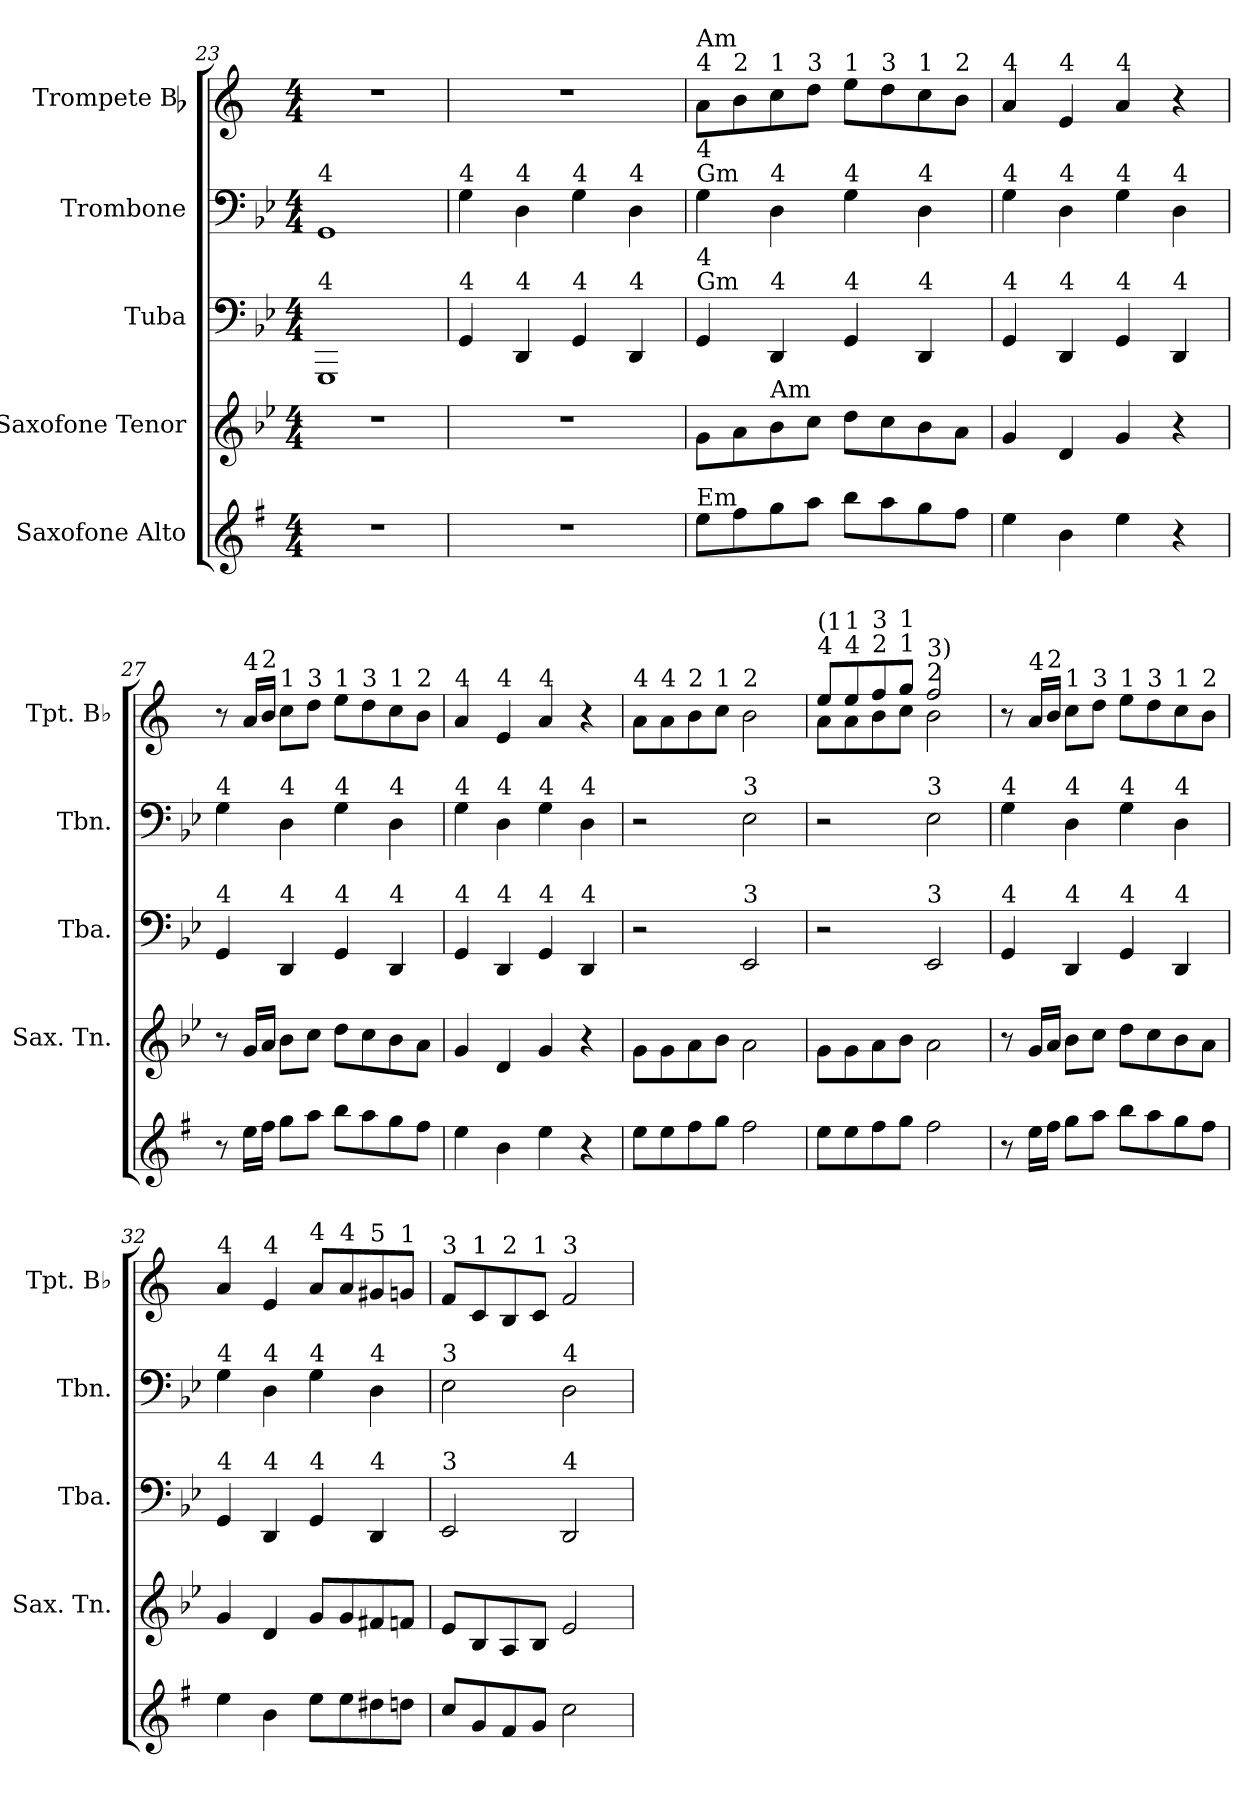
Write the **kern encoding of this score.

**kern	**kern	**kern	**kern	**kern
*part5	*part4	*part3	*part2	*part1
*staff5	*staff4	*staff3	*staff2	*staff1
*I"Saxofone Alto	*I"Saxofone Tenor	*I"Tuba	*I"Trombone	*I"Trompete Bb
*	*I'Sax. Tn.	*I'Tba.	*I'Tbn.	*I'Tpt. Bb
*clefG2	*clefG2	*clefF4	*clefF4	*clefG2
*ITrd5c9	*ITrd8c14	*	*	*ITrd1c2
*k[b-e-]	*k[b-e-]	*k[b-e-]	*k[b-e-]	*k[b-e-]
*M4/4	*M4/4	*M4/4	*M4/4	*M4/4
=23	=23	=23	=23	=23
!	!	!	!LO:TX:a:t=4	!
!	!	!LO:TX:a:t=4	!	!
1r	1r	1GGG	1GG	1r
=24	=24	=24	=24	=24
!	!	!	!LO:TX:a:t=4	!
!	!	!LO:TX:a:t=4	!	!
1r	1r	4GG/	4G\	1r
!	!	!	!LO:TX:a:t=4	!
!	!	!LO:TX:a:t=4	!	!
.	.	4DD/	4D\	.
!	!	!	!LO:TX:a:t=4	!
!	!	!LO:TX:a:t=4	!	!
.	.	4GG/	4G\	.
!	!	!	!LO:TX:a:t=4	!
!	!	!LO:TX:a:t=4	!	!
.	.	4DD/	4D\	.
=25	=25	=25	=25	=25
!	!	!	!	!LO:TX:a:t=4
!	!	!	!	!LO:TX:a:t=Am
!	!	!	!LO:TX:a:t=Gm	!
!	!	!	!LO:TX:a:t=4	!
!	!	!LO:TX:a:t=Gm	!	!
!	!	!LO:TX:a:t=4	!	!
!LO:TX:a:t=Em	!	!	!	!
8g\L	8G\L	4GG/	4G\	8g\L
!	!	!	!	!LO:TX:a:t=2
8a\	8A\	.	.	8a\
!	!	!	!	!LO:TX:a:t=1
!	!	!	!LO:TX:a:t=4	!
!	!	!LO:TX:a:t=4	!	!
!	!LO:TX:a:t=Am	!	!	!
8b-\	8B-\	4DD/	4D\	8b-\
!	!	!	!	!LO:TX:a:t=3
8cc\J	8c\J	.	.	8cc\J
!	!	!	!	!LO:TX:a:t=1
!	!	!	!LO:TX:a:t=4	!
!	!	!LO:TX:a:t=4	!	!
8dd\L	8d\L	4GG/	4G\	8dd\L
!	!	!	!	!LO:TX:a:t=3
8cc\	8c\	.	.	8cc\
!	!	!	!	!LO:TX:a:t=1
!	!	!	!LO:TX:a:t=4	!
!	!	!LO:TX:a:t=4	!	!
8b-\	8B-\	4DD/	4D\	8b-\
!	!	!	!	!LO:TX:a:t=2
8a\J	8A\J	.	.	8a\J
=26	=26	=26	=26	=26
!	!	!	!	!LO:TX:a:t=4
!	!	!	!LO:TX:a:t=4	!
!	!	!LO:TX:a:t=4	!	!
4g\	4G/	4GG/	4G\	4g/
!	!	!	!	!LO:TX:a:t=4
!	!	!	!LO:TX:a:t=4	!
!	!	!LO:TX:a:t=4	!	!
4d\	4D/	4DD/	4D\	4d/
!	!	!	!	!LO:TX:a:t=4
!	!	!	!LO:TX:a:t=4	!
!	!	!LO:TX:a:t=4	!	!
4g\	4G/	4GG/	4G\	4g/
!	!	!	!LO:TX:a:t=4	!
!	!	!LO:TX:a:t=4	!	!
4r	4r	4DD/	4D\	4r
!!LO:PB:g=z
=27	=27	=27	=27	=27
!	!	!	!LO:TX:a:t=4	!
!	!	!LO:TX:a:t=4	!	!
8r	8r	4GG/	4G\	8r
!	!	!	!	!LO:TX:a:t=4
16g\LL	16G/LL	.	.	16g/LL
!	!	!	!	!LO:TX:a:t=2
16a\JJ	16A/JJ	.	.	16a/JJ
!	!	!	!	!LO:TX:a:t=1
!	!	!	!LO:TX:a:t=4	!
!	!	!LO:TX:a:t=4	!	!
8b-\L	8B-\L	4DD/	4D\	8b-\L
!	!	!	!	!LO:TX:a:t=3
8cc\J	8c\J	.	.	8cc\J
!	!	!	!	!LO:TX:a:t=1
!	!	!	!LO:TX:a:t=4	!
!	!	!LO:TX:a:t=4	!	!
8dd\L	8d\L	4GG/	4G\	8dd\L
!	!	!	!	!LO:TX:a:t=3
8cc\	8c\	.	.	8cc\
!	!	!	!	!LO:TX:a:t=1
!	!	!	!LO:TX:a:t=4	!
!	!	!LO:TX:a:t=4	!	!
8b-\	8B-\	4DD/	4D\	8b-\
!	!	!	!	!LO:TX:a:t=2
8a\J	8A\J	.	.	8a\J
=28	=28	=28	=28	=28
!	!	!	!	!LO:TX:a:t=4
!	!	!	!LO:TX:a:t=4	!
!	!	!LO:TX:a:t=4	!	!
4g\	4G/	4GG/	4G\	4g/
!	!	!	!	!LO:TX:a:t=4
!	!	!	!LO:TX:a:t=4	!
!	!	!LO:TX:a:t=4	!	!
4d\	4D/	4DD/	4D\	4d/
!	!	!	!	!LO:TX:a:t=4
!	!	!	!LO:TX:a:t=4	!
!	!	!LO:TX:a:t=4	!	!
4g\	4G/	4GG/	4G\	4g/
!	!	!	!LO:TX:a:t=4	!
!	!	!LO:TX:a:t=4	!	!
4r	4r	4DD/	4D\	4r
=29	=29	=29	=29	=29
!	!	!	!	!LO:TX:a:t=4
8g\L	8G\L	2r	2r	8g\L
!	!	!	!	!LO:TX:a:t=4
8g\	8G\	.	.	8g\
!	!	!	!	!LO:TX:a:t=2
8a\	8A\	.	.	8a\
!	!	!	!	!LO:TX:a:t=1
8b-\J	8B-\J	.	.	8b-\J
!	!	!	!	!LO:TX:a:t=2
!	!	!	!LO:TX:a:t=3	!
!	!	!LO:TX:a:t=3	!	!
2a\	2A\	2EE-/	2E-\	2a\
=30	=30	=30	=30	=30
*	*	*	*	*^
!	!	!	!	!LO:TX:a:t=4	!
!	!	!	!	!LO:TX:a:t=(1	!
8g\L	8G\L	2r	2r	8dd/L	8g\L
!	!	!	!	!LO:TX:a:t=4	!
!	!	!	!	!LO:TX:a:t=1	!
8g\	8G\	.	.	8dd/	8g\
!	!	!	!	!LO:TX:a:t=2	!
!	!	!	!	!LO:TX:a:t=3	!
8a\	8A\	.	.	8ee-/	8a\
!	!	!	!	!LO:TX:a:t=1	!
!	!	!	!	!LO:TX:a:t=1	!
8b-\J	8B-\J	.	.	8ff/J	8b-\J
!	!	!	!	!LO:TX:a:t=2	!
!	!	!	!	!LO:TX:a:t=3)	!
!	!	!	!LO:TX:a:t=3	!	!
!	!	!LO:TX:a:t=3	!	!	!
2a\	2A\	2EE-/	2E-\	2ee-/	2a\
=31	=31	=31	=31	=31	=31
!	!	!	!LO:TX:a:t=4	!	!
!	!	!LO:TX:a:t=4	!	!	!
*	*	*	*	*v	*v
8r	8r	4GG/	4G\	8r
!	!	!	!	!LO:TX:a:t=4
16g\LL	16G/LL	.	.	16g/LL
!	!	!	!	!LO:TX:a:t=2
16a\JJ	16A/JJ	.	.	16a/JJ
!	!	!	!	!LO:TX:a:t=1
!	!	!	!LO:TX:a:t=4	!
!	!	!LO:TX:a:t=4	!	!
8b-\L	8B-\L	4DD/	4D\	8b-\L
!	!	!	!	!LO:TX:a:t=3
8cc\J	8c\J	.	.	8cc\J
!	!	!	!	!LO:TX:a:t=1
!	!	!	!LO:TX:a:t=4	!
!	!	!LO:TX:a:t=4	!	!
8dd\L	8d\L	4GG/	4G\	8dd\L
!	!	!	!	!LO:TX:a:t=3
8cc\	8c\	.	.	8cc\
!	!	!	!	!LO:TX:a:t=1
!	!	!	!LO:TX:a:t=4	!
!	!	!LO:TX:a:t=4	!	!
8b-\	8B-\	4DD/	4D\	8b-\
!	!	!	!	!LO:TX:a:t=2
8a\J	8A\J	.	.	8a\J
!!LO:LB:g=z
=32	=32	=32	=32	=32
!	!	!	!	!LO:TX:a:t=4
!	!	!	!LO:TX:a:t=4	!
!	!	!LO:TX:a:t=4	!	!
4g\	4G/	4GG/	4G\	4g/
!	!	!	!	!LO:TX:a:t=4
!	!	!	!LO:TX:a:t=4	!
!	!	!LO:TX:a:t=4	!	!
4d\	4D/	4DD/	4D\	4d/
!	!	!	!	!LO:TX:a:t=4
!	!	!	!LO:TX:a:t=4	!
!	!	!LO:TX:a:t=4	!	!
8g\L	8G/L	4GG/	4G\	8g/L
!	!	!	!	!LO:TX:a:t=4
8g\	8G/	.	.	8g/
!	!	!	!	!LO:TX:a:t=5
!	!	!	!LO:TX:a:t=4	!
!	!	!LO:TX:a:t=4	!	!
8f#X\	8F#X/	4DD/	4D\	8f#X/
!	!	!	!	!LO:TX:a:t=1
8fn\J	8Fn/J	.	.	8fn/J
=33	=33	=33	=33	=33
!	!	!	!	!LO:TX:a:t=3
!	!	!	!LO:TX:a:t=3	!
!	!	!LO:TX:a:t=3	!	!
8e-/L	8E-/L	2EE-/	2E-\	8e-/L
!	!	!	!	!LO:TX:a:t=1
8B-/	8BB-/	.	.	8B-/
!	!	!	!	!LO:TX:a:t=2
8A/	8AA/	.	.	8A/
!	!	!	!	!LO:TX:a:t=1
8B-/J	8BB-/J	.	.	8B-/J
!	!	!	!	!LO:TX:a:t=3
!	!	!	!LO:TX:a:t=4	!
!	!	!LO:TX:a:t=4	!	!
2e-\	2E-/	2DD/	2D\	2e-/
=	=	=	=	=
*-	*-	*-	*-	*-
